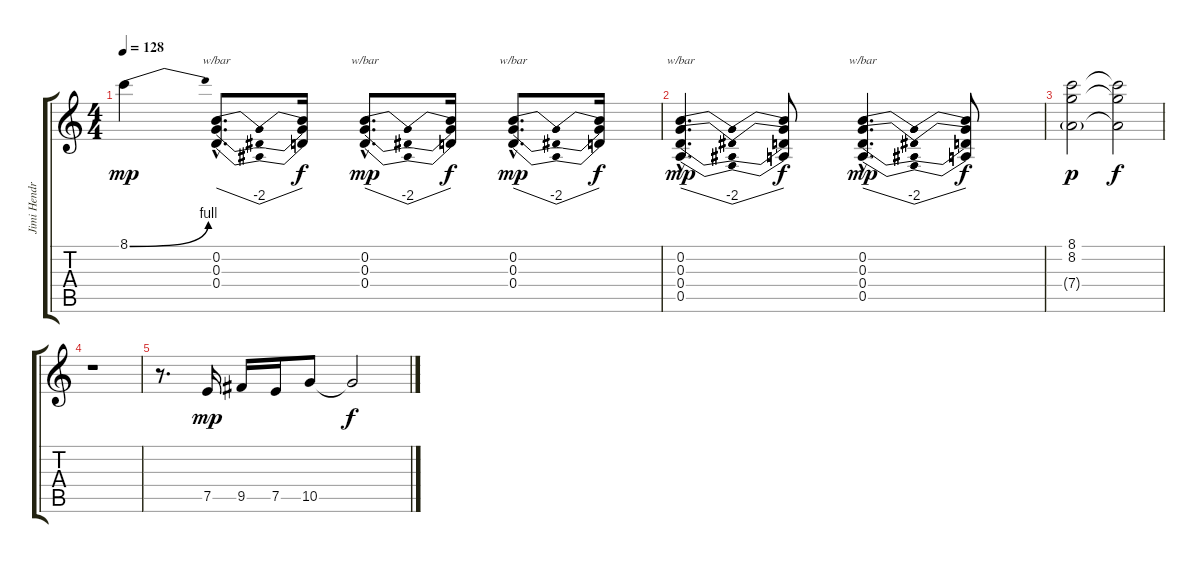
\track ("Jimi Hendrix Guitar" "Jimi Hendr") {instrument distortionguitar}
\staff {score tabs}
\tuning (E4 B3 G3 D3 A2 E2) {hide}
\ts (4 4)
\tempo 128
\clef g2
\ks c
8.1{be (bend 0 0 60 4)}.4{dy mp volume 0} (0.2{hac} 0.3{hac} 0.4{hac}).8{d tbe (dip default 0 0 30 -8 60 0)} (0.2{t} 0.3{t} 0.4{t}).16{dy f} (0.2{hac} 0.3{hac} 0.4{hac}).8{d tbe (dip default 0 0 30 -8 60 0) dy mp} (0.2{t} 0.3{t} 0.4{t}).16{dy f} (0.2{hac} 0.3{hac} 0.4{hac}).8{d tbe (dip default 0 0 30 -8 60 0) dy mp} (0.2{t} 0.3{t} 0.4{t}).16{dy f} |
(0.2{hac} 0.3{hac} 0.4{hac} 0.5{hac}).4{d tbe (dip default 0 0 30 -8 60 0) dy mp} (0.2{t} 0.3{t} 0.4{t} 0.5{t}).8{dy f} (0.2{hac} 0.3{hac} 0.4{hac} 0.5{hac}).4{d tbe (dip default 0 0 30 -8 60 0) dy mp} (0.2{t} 0.3{t} 0.4{t} 0.5{t}).8{dy f} |
(8.1 8.2 7.4{g}).2{dy p} (8.1{t} 8.2{t} 7.4{t}).2{dy f} |
r.1 |
r.8{d} 7.5.16{dy mp} 9.5.16 7.5.16 10.5.8 10.5{t}.2{dy f}
